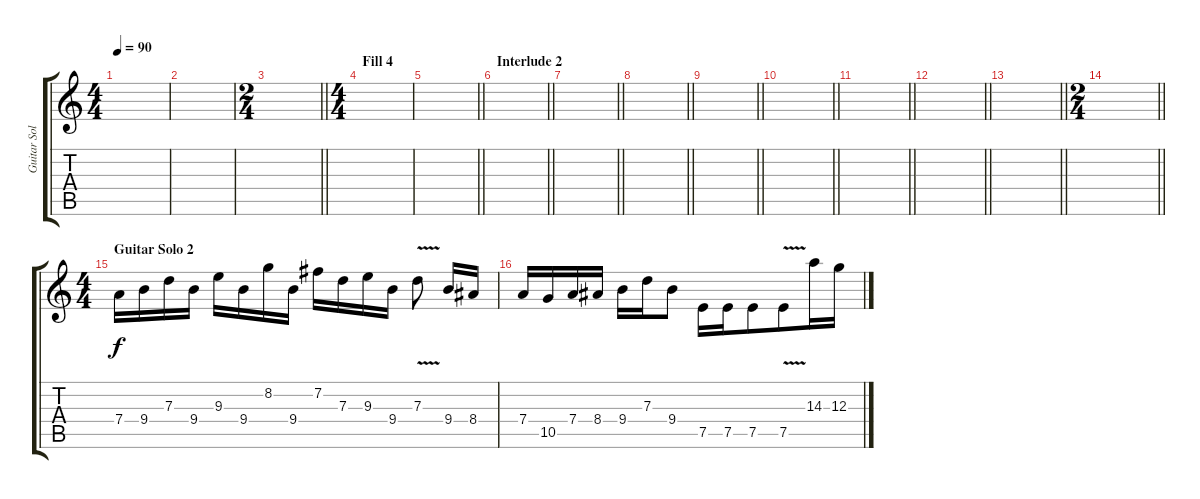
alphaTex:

\track ("Guitar Solo" "Guitar Sol") {instrument distortionguitar}
\staff {score tabs}
\tuning (E4 B3 G3 D3 A2 E2) {hide}
\ts (4 4)
\tempo 90
\clef g2
\ks c
|
|
\ts (2 4)
\barLineRight lightlight
|
\ts (4 4)
\section ("" "Fill 4")
|
\barLineRight lightlight
|
\section ("" "Interlude 2")
\barLineRight lightlight
|
\barLineRight lightlight
|
\barLineRight lightlight
|
\barLineRight lightlight
|
\barLineRight lightlight
|
\barLineRight lightlight
|
\barLineRight lightlight
|
\barLineRight lightlight
|
\ts (2 4)
\barLineRight lightlight
|
\ts (4 4)
\section ("" "Guitar Solo 2")
7.4.16{txt ""} 9.4.16 7.3.16 9.4.16 9.3.16 9.4.16 8.2.16 9.4.16 7.2.16 7.3.16 9.3.16 9.4.16 7.3{v}.8{beam split} 9.4.16 8.4.16 |
7.4.16 10.5.16 7.4.16{beam merge} 8.4.16 9.4.16 7.3.16 9.4.8 7.5.16 7.5.16 7.5.8{beam merge} 7.5{v}.8 14.3.16 12.3.16
